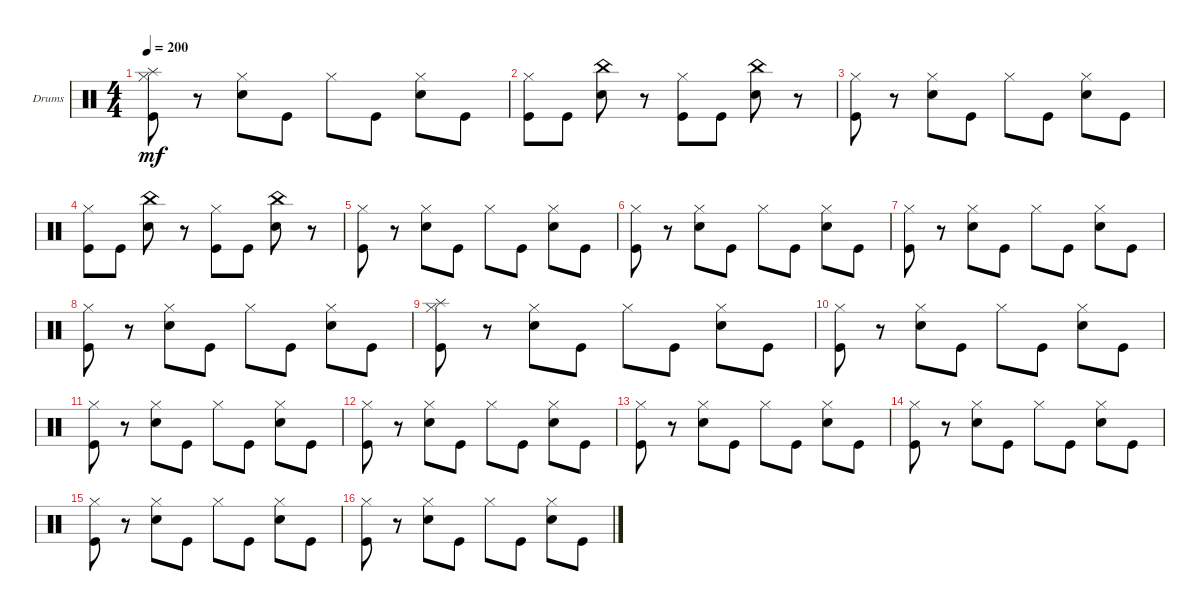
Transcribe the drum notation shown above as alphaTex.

\defaultSystemsLayout 4
\bracketExtendMode groupsimilarinstruments
\firstSystemTrackNameOrientation horizontal
\otherSystemsTrackNameOrientation horizontal
\track ("Prakarsh" "Drums") {instrument percussion}
\staff {score}
\articulation defaults
\ts (4 4)
\tempo 200
\clef neutral
\ks c
("Hi-Hat (closed)" "Kick (hit)" "Splash (hit)").8{dy mf} r.8 ("Hi-Hat (closed)" "Snare (hit) 2").8 "Kick (hit)".8 "Hi-Hat (closed)".8 "Kick (hit)".8 ("Hi-Hat (closed)" "Snare (hit) 2").8 "Kick (hit)".8 |
("Hi-Hat (closed)" "Kick (hit)").8 "Kick (hit)".8 ("Snare (hit) 2" "China (hit)").8 r.8 ("Hi-Hat (closed)" "Kick (hit)").8 "Kick (hit)".8 ("Snare (hit) 2" "China (hit)").8 r.8 |
("Hi-Hat (closed)" "Kick (hit)").8 r.8 ("Hi-Hat (closed)" "Snare (hit) 2").8 "Kick (hit)".8 "Hi-Hat (closed)".8 "Kick (hit)".8 ("Hi-Hat (closed)" "Snare (hit) 2").8 "Kick (hit)".8 |
("Hi-Hat (closed)" "Kick (hit)").8 "Kick (hit)".8 ("Snare (hit) 2" "China (hit)").8 r.8 ("Hi-Hat (closed)" "Kick (hit)").8 "Kick (hit)".8 ("Snare (hit) 2" "China (hit)").8 r.8 |
("Hi-Hat (closed)" "Kick (hit)").8 r.8 ("Hi-Hat (closed)" "Snare (hit) 2").8 "Kick (hit)".8 "Hi-Hat (closed)".8 "Kick (hit)".8 ("Hi-Hat (closed)" "Snare (hit) 2").8 "Kick (hit)".8 |
("Hi-Hat (closed)" "Kick (hit)").8 r.8 ("Hi-Hat (closed)" "Snare (hit) 2").8 "Kick (hit)".8 "Hi-Hat (closed)".8 "Kick (hit)".8 ("Hi-Hat (closed)" "Snare (hit) 2").8 "Kick (hit)".8 |
("Hi-Hat (closed)" "Kick (hit)").8 r.8 ("Hi-Hat (closed)" "Snare (hit) 2").8 "Kick (hit)".8 "Hi-Hat (closed)".8 "Kick (hit)".8 ("Hi-Hat (closed)" "Snare (hit) 2").8 "Kick (hit)".8 |
("Hi-Hat (closed)" "Kick (hit)").8 r.8 ("Hi-Hat (closed)" "Snare (hit) 2").8 "Kick (hit)".8 "Hi-Hat (closed)".8 "Kick (hit)".8 ("Hi-Hat (closed)" "Snare (hit) 2").8 "Kick (hit)".8 |
("Hi-Hat (closed)" "Kick (hit)" "Splash (hit)").8 r.8 ("Hi-Hat (closed)" "Snare (hit) 2").8 "Kick (hit)".8 "Hi-Hat (closed)".8 "Kick (hit)".8 ("Hi-Hat (closed)" "Snare (hit) 2").8 "Kick (hit)".8 |
("Hi-Hat (closed)" "Kick (hit)").8 r.8 ("Hi-Hat (closed)" "Snare (hit) 2").8 "Kick (hit)".8 "Hi-Hat (closed)".8 "Kick (hit)".8 ("Hi-Hat (closed)" "Snare (hit) 2").8 "Kick (hit)".8 |
("Hi-Hat (closed)" "Kick (hit)").8 r.8 ("Hi-Hat (closed)" "Snare (hit) 2").8 "Kick (hit)".8 "Hi-Hat (closed)".8 "Kick (hit)".8 ("Hi-Hat (closed)" "Snare (hit) 2").8 "Kick (hit)".8 |
("Hi-Hat (closed)" "Kick (hit)").8 r.8 ("Hi-Hat (closed)" "Snare (hit) 2").8 "Kick (hit)".8 "Hi-Hat (closed)".8 "Kick (hit)".8 ("Hi-Hat (closed)" "Snare (hit) 2").8 "Kick (hit)".8 |
("Hi-Hat (closed)" "Kick (hit)").8 r.8 ("Hi-Hat (closed)" "Snare (hit) 2").8 "Kick (hit)".8 "Hi-Hat (closed)".8 "Kick (hit)".8 ("Hi-Hat (closed)" "Snare (hit) 2").8 "Kick (hit)".8 |
("Hi-Hat (closed)" "Kick (hit)").8 r.8 ("Hi-Hat (closed)" "Snare (hit) 2").8 "Kick (hit)".8 "Hi-Hat (closed)".8 "Kick (hit)".8 ("Hi-Hat (closed)" "Snare (hit) 2").8 "Kick (hit)".8 |
("Hi-Hat (closed)" "Kick (hit)").8 r.8 ("Hi-Hat (closed)" "Snare (hit) 2").8 "Kick (hit)".8 "Hi-Hat (closed)".8 "Kick (hit)".8 ("Hi-Hat (closed)" "Snare (hit) 2").8 "Kick (hit)".8 |
("Hi-Hat (closed)" "Kick (hit)").8 r.8 ("Hi-Hat (closed)" "Snare (hit) 2").8 "Kick (hit)".8 "Hi-Hat (closed)".8 "Kick (hit)".8 ("Hi-Hat (closed)" "Snare (hit) 2").8 "Kick (hit)".8
